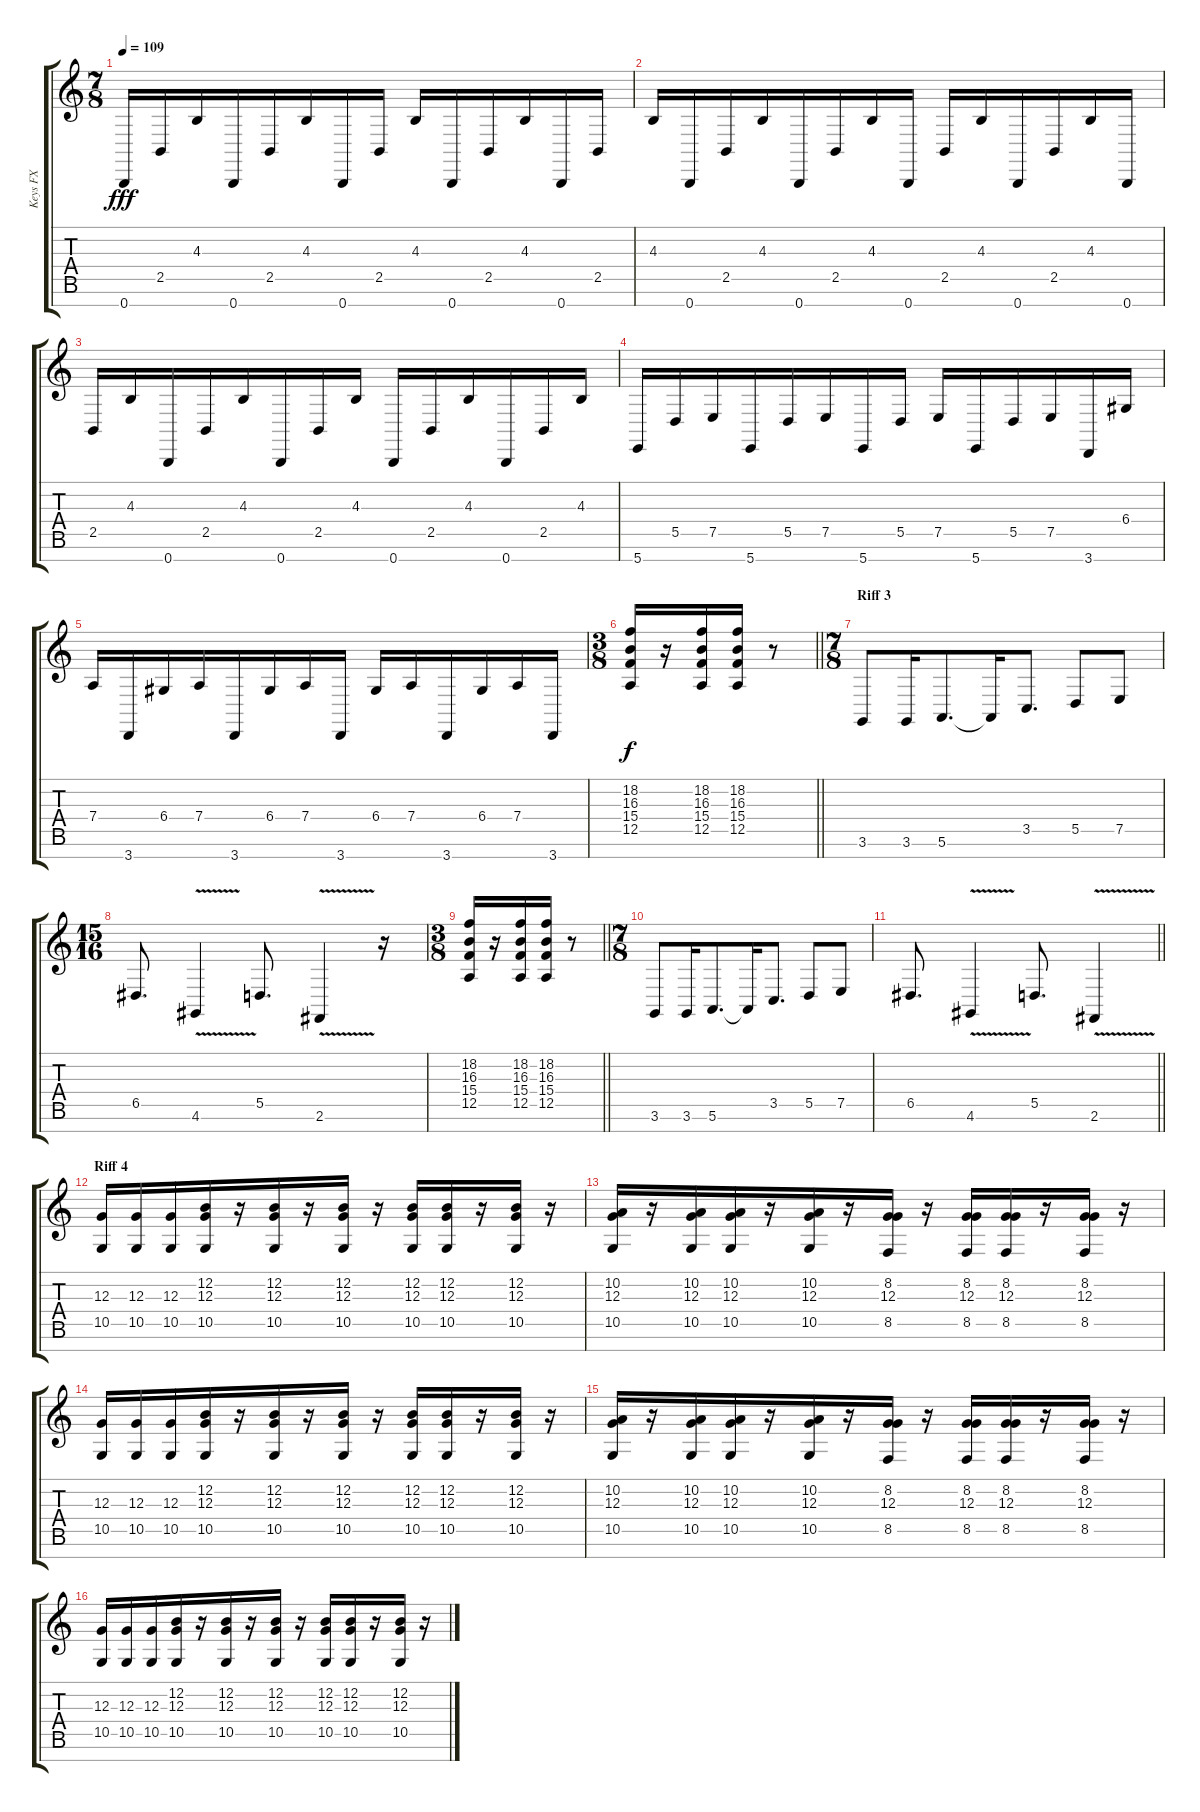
\track ("Keys FX" "Keys FX") {instrument fx6goblins}
\staff {score tabs}
\tuning (E4 B3 G3 D3 A2 E2 B1) {hide}
\ts (7 8)
\tempo 109
\clef g2
\ks c
0.7.16{dy fff} 2.5.16 4.3.16 0.7.16 2.5.16 4.3.16 0.7.16 2.5.16 4.3.16 0.7.16 2.5.16 4.3.16 0.7.16 2.5.16 |
4.3.16 0.7.16 2.5.16 4.3.16 0.7.16 2.5.16 4.3.16 0.7.16 2.5.16 4.3.16 0.7.16 2.5.16 4.3.16 0.7.16 |
2.5.16 4.3.16 0.7.16 2.5.16 4.3.16 0.7.16 2.5.16 4.3.16 0.7.16 2.5.16 4.3.16 0.7.16 2.5.16 4.3.16 |
5.7.16 5.5.16 7.5.16 5.7.16 5.5.16 7.5.16 5.7.16 5.5.16 7.5.16 5.7.16 5.5.16 7.5.16 3.7.16{volume 8} 6.4.16 |
7.4.16 3.7.16 6.4.16 7.4.16 3.7.16 6.4.16 7.4.16 3.7.16 6.4.16 7.4.16 3.7.16 6.4.16 7.4.16 3.7.16 |
\ts (3 8)
\barLineRight lightlight
(18.2 16.3 15.4 12.5).16{dy f volume 14 instrument fx6goblins} r.16 (18.2 16.3 15.4 12.5).16 (18.2 16.3 15.4 12.5).16 r.8 |
\ts (7 8)
\section ("" "Riff 3")
3.6.8 3.6.16 5.6.8{d} 5.6{t}.16 3.5.8{d} 5.5.8 7.5.8 |
\ts (15 16)
6.5.8{d} 4.6{v}.4 5.5.8{d} 2.6{v}.4 r.16 |
\ts (3 8)
\barLineRight lightlight
(18.2 16.3 15.4 12.5).16 r.16 (18.2 16.3 15.4 12.5).16 (18.2 16.3 15.4 12.5).16 r.8 |
\ts (7 8)
3.6.8 3.6.16 5.6.8{d} 5.6{t}.16 3.5.8{d} 5.5.8 7.5.8 |
\barLineRight lightlight
6.5.8{d} 4.6{v}.4 5.5.8{d} 2.6{v}.4 |
\section ("" "Riff 4")
(12.3 10.5).16 (12.3 10.5).16 (12.3 10.5).16 (12.2 12.3 10.5).16 r.16 (12.2 12.3 10.5).16 r.16 (12.2 12.3 10.5).16 r.16 (12.2 12.3 10.5).16 (12.2 12.3 10.5).16 r.16 (12.2 12.3 10.5).16 r.16 |
(10.2 12.3 10.5).16 r.16 (10.2 12.3 10.5).16 (10.2 12.3 10.5).16 r.16 (10.2 12.3 10.5).16 r.16 (8.2 12.3 8.5).16 r.16 (8.2 12.3 8.5).16 (8.2 12.3 8.5).16 r.16 (8.2 12.3 8.5).16 r.16 |
(12.3 10.5).16 (12.3 10.5).16 (12.3 10.5).16 (12.2 12.3 10.5).16 r.16 (12.2 12.3 10.5).16 r.16 (12.2 12.3 10.5).16 r.16 (12.2 12.3 10.5).16 (12.2 12.3 10.5).16 r.16 (12.2 12.3 10.5).16 r.16 |
(10.2 12.3 10.5).16 r.16 (10.2 12.3 10.5).16 (10.2 12.3 10.5).16 r.16 (10.2 12.3 10.5).16 r.16 (8.2 12.3 8.5).16 r.16 (8.2 12.3 8.5).16 (8.2 12.3 8.5).16 r.16 (8.2 12.3 8.5).16 r.16 |
(12.3 10.5).16 (12.3 10.5).16 (12.3 10.5).16 (12.2 12.3 10.5).16 r.16 (12.2 12.3 10.5).16 r.16 (12.2 12.3 10.5).16 r.16 (12.2 12.3 10.5).16 (12.2 12.3 10.5).16 r.16 (12.2 12.3 10.5).16 r.16
